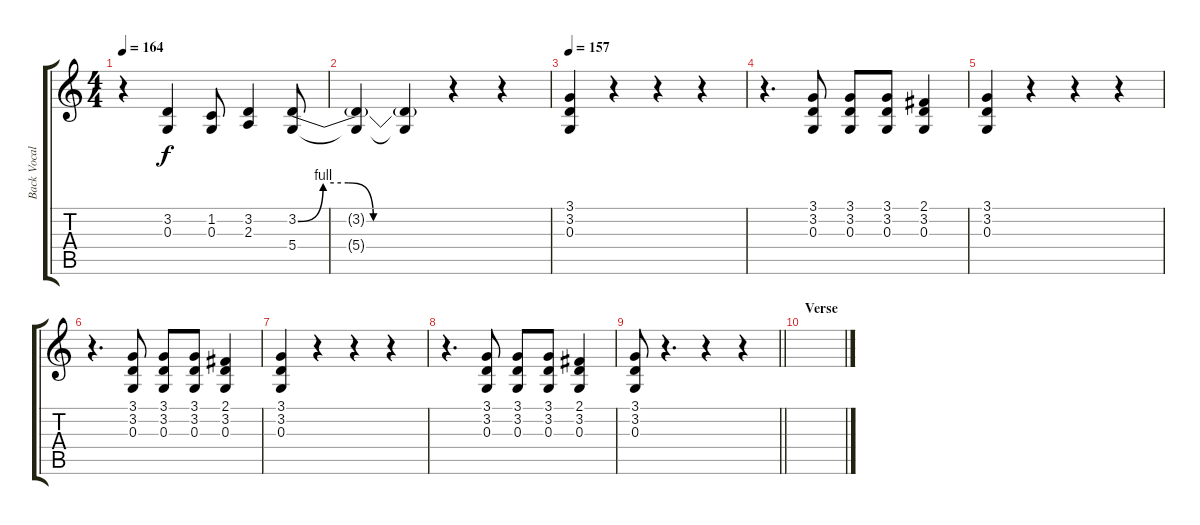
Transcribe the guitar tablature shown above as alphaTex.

\track ("Back Vocals" "Back Vocal") {instrument altosax}
\staff {score tabs}
\tuning (E4 B3 G3 D3 A2 E2) {hide}
\ts (4 4)
\tempo 164
\clef g2
\ks c
r.4{dy f} (3.2 0.3).4 (1.2 0.3).8 (3.2 2.3).4 (3.2{be (custom 0 0 10 4 20 4 30 0 60 0)} 5.4).8 |
(3.2{t} 5.4{t}).4 (3.2{t} 5.4{t}).4 r.4 r.4 |
\tempo 157
(3.1 3.2 0.3).4 r.4 r.4 r.4 |
r.4{d} (3.1 3.2 0.3).8 (3.1 3.2 0.3).8 (3.1 3.2 0.3).8 (2.1 3.2 0.3).4 |
(3.1 3.2 0.3).4 r.4 r.4 r.4 |
r.4{d} (3.1 3.2 0.3).8 (3.1 3.2 0.3).8 (3.1 3.2 0.3).8 (2.1 3.2 0.3).4 |
(3.1 3.2 0.3).4 r.4 r.4 r.4 |
r.4{d} (3.1 3.2 0.3).8 (3.1 3.2 0.3).8 (3.1 3.2 0.3).8 (2.1 3.2 0.3).4 |
\barLineRight lightlight
(3.1 3.2 0.3).8 r.4{d} r.4 r.4 |
\section ("" "Verse")
